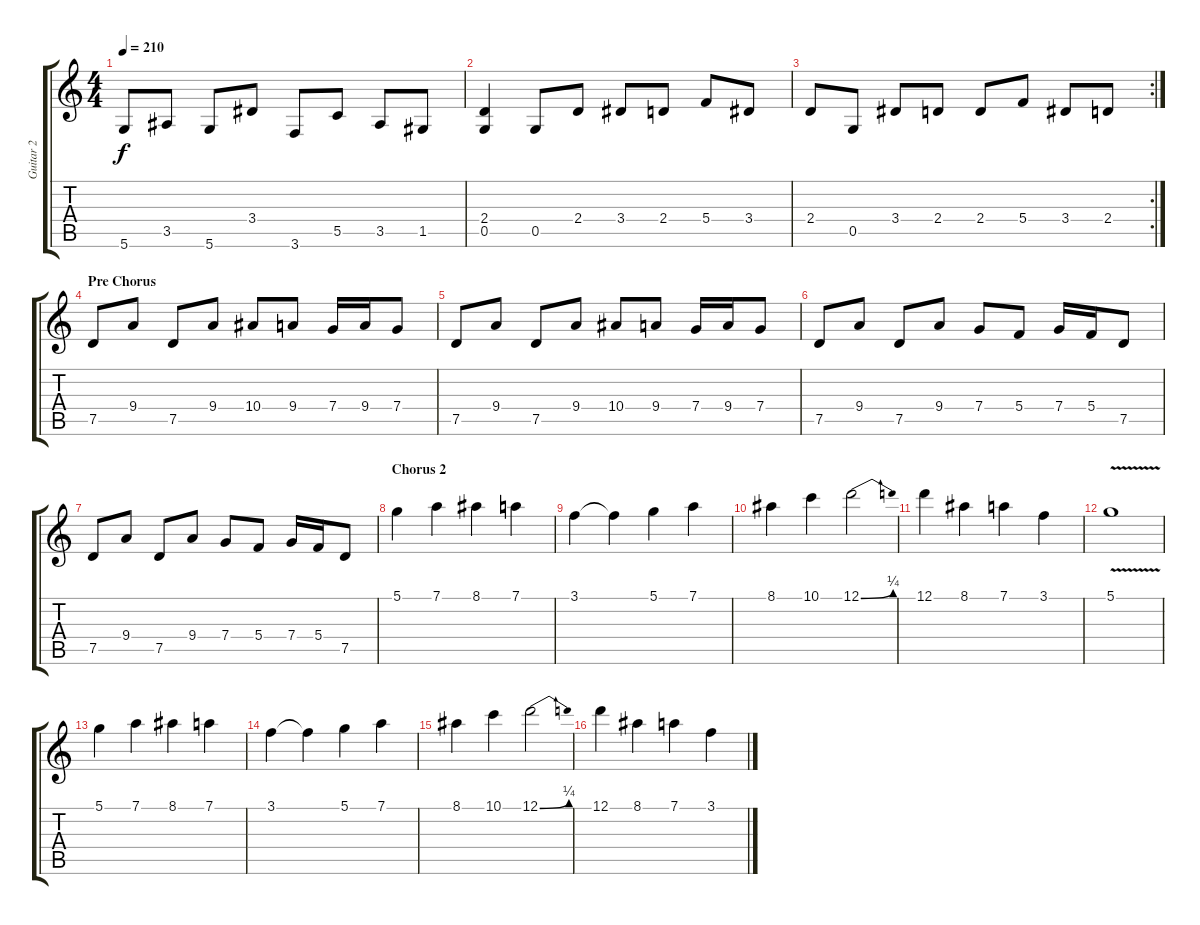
\track ("Guitar 2" "Guitar 2") {instrument overdrivenguitar}
\staff {score tabs}
\tuning (D4 A3 F3 C3 G2 D2) {hide}
\ts (4 4)
\tempo 210
\clef g2
\ks c
5.6.8{dy f} 3.5.8 5.6.8 3.4.8 3.6.8 5.5.8 3.5.8 1.5.8 |
(2.4 0.5).4 0.5.8 2.4.8 3.4.8 2.4.8 5.4.8 3.4.8 |
\rc 2
2.4.8 0.5.8 3.4.8 2.4.8 2.4.8 5.4.8 3.4.8 2.4.8 |
\section ("" "Pre Chorus")
7.5.8 9.4.8 7.5.8 9.4.8 10.4.8 9.4.8 7.4.16 9.4.16 7.4.8 |
7.5.8 9.4.8 7.5.8 9.4.8 10.4.8 9.4.8 7.4.16 9.4.16 7.4.8 |
7.5.8 9.4.8 7.5.8 9.4.8 7.4.8 5.4.8 7.4.16 5.4.16 7.5.8 |
7.5.8 9.4.8 7.5.8 9.4.8 7.4.8 5.4.8 7.4.16 5.4.16 7.5.8 |
\section ("" "Chorus 2")
5.1.4 7.1.4 8.1.4 7.1.4 |
3.1.4 3.1{t}.4 5.1.4 7.1.4 |
8.1.4 10.1.4 12.1{be (bend 0 0 60 1)}.2 |
12.1.4 8.1.4 7.1.4 3.1.4 |
5.1{v}.1 |
5.1.4 7.1.4 8.1.4 7.1.4 |
3.1.4 3.1{t}.4 5.1.4 7.1.4 |
8.1.4 10.1.4 12.1{be (bend 0 0 60 1)}.2 |
12.1.4 8.1.4 7.1.4 3.1.4
